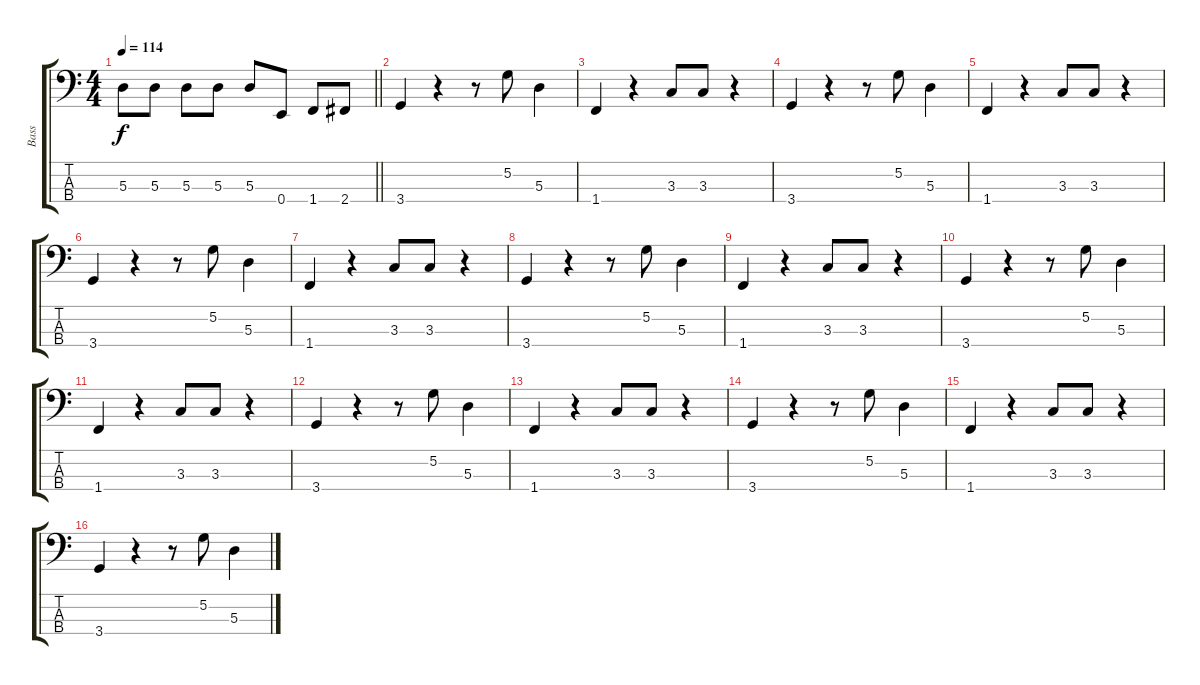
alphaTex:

\track ("Bass" "Bass") {instrument electricbasspick}
\staff {score tabs}
\tuning (G2 D2 A1 E1) {hide}
\ts (4 4)
\tempo 114
\clef f4
\barLineRight lightlight
\ks c
5.3.8{dy f} 5.3.8 5.3.8 5.3.8 5.3.8 0.4.8 1.4.8 2.4.8 |
3.4.4 r.4 r.8 5.2.8 5.3.4 |
1.4.4 r.4 3.3.8 3.3.8 r.4 |
3.4.4 r.4 r.8 5.2.8 5.3.4 |
1.4.4 r.4 3.3.8 3.3.8 r.4 |
3.4.4 r.4 r.8 5.2.8 5.3.4 |
1.4.4 r.4 3.3.8 3.3.8 r.4 |
3.4.4 r.4 r.8 5.2.8 5.3.4 |
1.4.4 r.4 3.3.8 3.3.8 r.4 |
3.4.4 r.4 r.8 5.2.8 5.3.4 |
1.4.4 r.4 3.3.8 3.3.8 r.4 |
3.4.4 r.4 r.8 5.2.8 5.3.4 |
1.4.4 r.4 3.3.8 3.3.8 r.4 |
3.4.4 r.4 r.8 5.2.8 5.3.4 |
1.4.4 r.4 3.3.8 3.3.8 r.4 |
3.4.4 r.4 r.8 5.2.8 5.3.4
